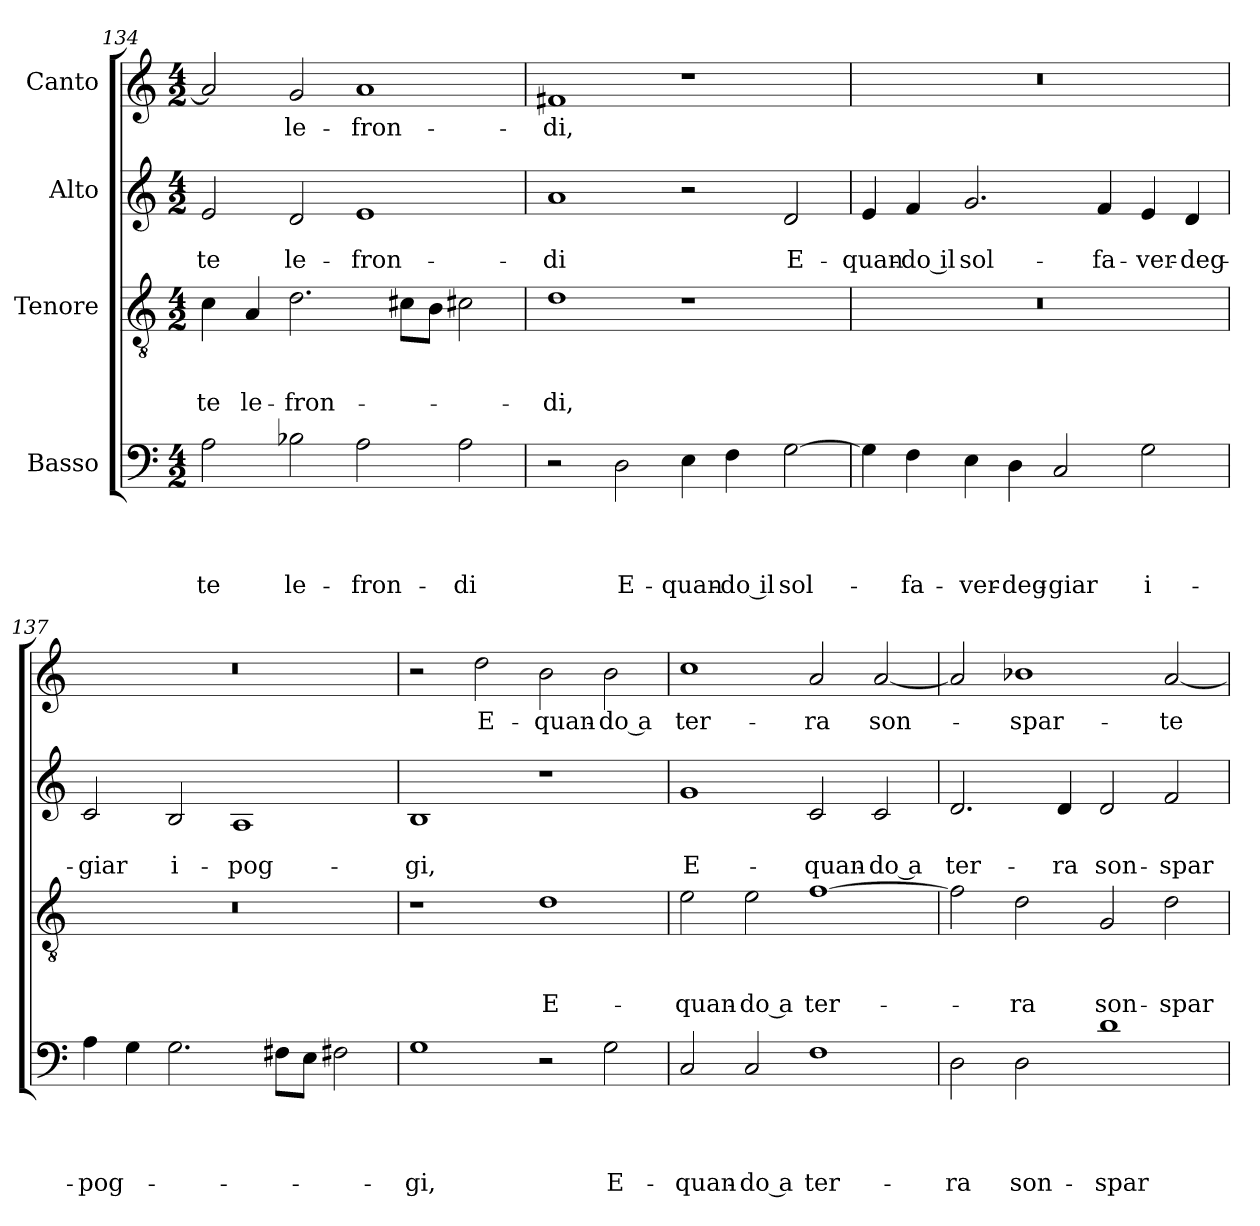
**kern	**text	**text	**text	**text	**kern	**text	**text	**text	**kern	**text	**text	**kern	**text
*part4	*part4	*part4	*part4	*part4	*part3	*part3	*part3	*part3	*part2	*part2	*part2	*part1	*part1
*staff4	*staff4	*staff4	*staff4	*staff4	*staff3	*staff3	*staff3	*staff3	*staff2	*staff2	*staff2	*staff1	*staff1
*I"Basso	*	*	*	*	*I"Tenore	*	*	*	*I"Alto	*	*	*I"Canto	*
*clefF4	*	*	*	*	*clefGv2	*	*	*	*clefG2	*	*	*clefG2	*
*k[]	*	*	*	*	*k[]	*	*	*	*k[]	*	*	*k[]	*
*M4/2	*	*	*	*	*M4/2	*	*	*	*M4/2	*	*	*M4/2	*
=134	=134	=134	=134	=134	=134	=134	=134	=134	=134	=134	=134	=134	=134
2A\	.	.	.	-te	4c\	.	.	-te	2e/	.	-te	2a/]	.
.	.	.	.	.	4A/	.	.	le-	.	.	.	.	.
2B-X\	.	.	.	le-	2.d\	.	.	fron-	2d/	.	le-	2g/	le-
2A\	.	.	.	fron-	.	.	.	.	1e/	.	fron-	1a/	fron-
.	.	.	.	.	8c#X\L	.	.	.	.	.	.	.	.
.	.	.	.	.	8B\J	.	.	.	.	.	.	.	.
2A\	.	.	.	-di	2c#X\	.	.	.	.	.	.	.	.
=135	=135	=135	=135	=135	=135	=135	=135	=135	=135	=135	=135	=135	=135
2r	.	.	.	.	1d\	.	.	-di,	1a/	.	-di	1f#X/	-di,
2D\	.	.	.	E-	.	.	.	.	.	.	.	.	.
4E\	.	.	.	quan-	1r	.	.	.	2r	.	.	1r	.
4F\	.	.	.	-do il	.	.	.	.	.	.	.	.	.
[2G\	.	.	.	sol-	.	.	.	.	2d/	.	E-	.	.
=136	=136	=136	=136	=136	=136	=136	=136	=136	=136	=136	=136	=136	=136
4G\]	.	.	.	.	0r	.	.	.	4e/	.	quan-	0r	.
4F\	.	.	.	fa-	.	.	.	.	4f/	.	-do il	.	.
4E\	.	.	.	ver-	.	.	.	.	2.g/	.	sol-	.	.
4D\	.	.	.	-deg-	.	.	.	.	.	.	.	.	.
2C/	.	.	.	-giar	.	.	.	.	.	.	.	.	.
.	.	.	.	.	.	.	.	.	4f/	.	fa-	.	.
2G\	.	.	.	i-	.	.	.	.	4e/	.	ver-	.	.
.	.	.	.	.	.	.	.	.	4d/	.	-deg-	.	.
=137	=137	=137	=137	=137	=137	=137	=137	=137	=137	=137	=137	=137	=137
4A\	.	.	.	pog-	0r	.	.	.	2c/	.	-giar	0r	.
4G\	.	.	.	.	.	.	.	.	.	.	.	.	.
2.G\	.	.	.	.	.	.	.	.	2B/	.	i-	.	.
.	.	.	.	.	.	.	.	.	1A/	.	pog-	.	.
8F#X\L	.	.	.	.	.	.	.	.	.	.	.	.	.
8E\J	.	.	.	.	.	.	.	.	.	.	.	.	.
2F#X\	.	.	.	.	.	.	.	.	.	.	.	.	.
=138	=138	=138	=138	=138	=138	=138	=138	=138	=138	=138	=138	=138	=138
1G\	.	.	.	-gi,	1r	.	.	.	1B/	.	-gi,	2r	.
.	.	.	.	.	.	.	.	.	.	.	.	2dd\	E-
2r	.	.	.	.	1d\	.	.	E-	1r	.	.	2b\	quan-
2G\	.	.	.	E-	.	.	.	.	.	.	.	2b\	-do a
=139	=139	=139	=139	=139	=139	=139	=139	=139	=139	=139	=139	=139	=139
2C/	.	.	.	quan-	2e\	.	.	quan-	1g/	.	E-	1cc\	ter-
2C/	.	.	.	-do a	2e\	.	.	-do a	.	.	.	.	.
1F\	.	.	.	ter-	[1f\	.	.	ter-	2c/	.	quan-	2a/	-ra
.	.	.	.	.	.	.	.	.	2c/	.	-do a	[2a/	son-
=140	=140	=140	=140	=140	=140	=140	=140	=140	=140	=140	=140	=140	=140
2D\	.	.	.	-ra	2f\]	.	.	.	2.d/	.	ter-	2a/]	.
2D\	.	.	.	son-	2d\	.	.	-ra	.	.	.	1b-X\	spar-
.	.	.	.	.	.	.	.	.	4d/	.	-ra	.	.
1d\	.	.	.	spar-	2G/	.	.	son-	2d/	.	son-	.	.
.	.	.	.	.	2d\	.	.	spar-	2f/	.	spar-	[2a/	-te
=	=	=	=	=	=	=	=	=	=	=	=	=	=
*-	*-	*-	*-	*-	*-	*-	*-	*-	*-	*-	*-	*-	*-
